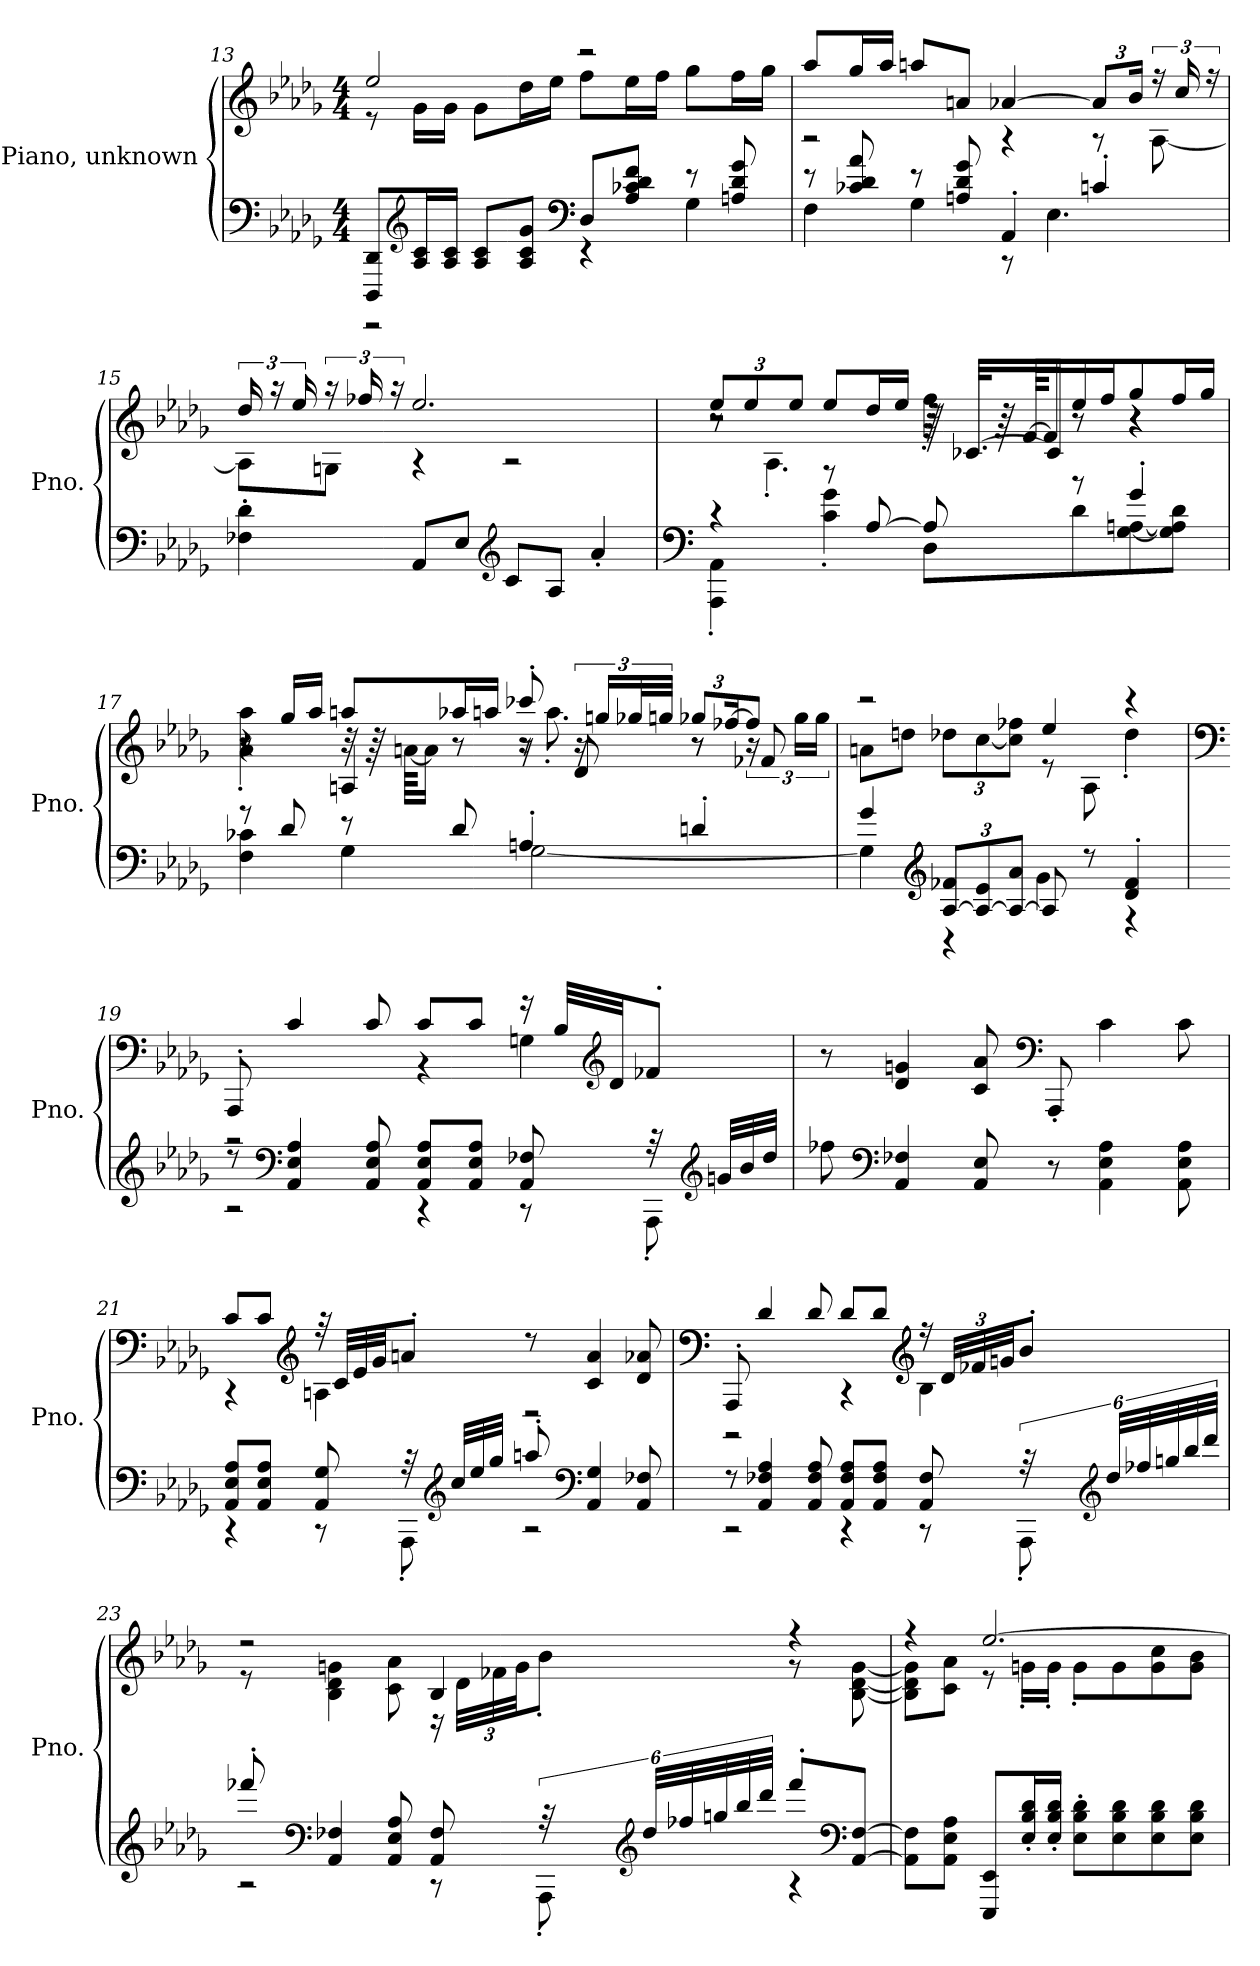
**kern	**kern
*part1	*part1
*staff2	*staff1
*I"Piano, unknown	*
*I'Pno.	*
*clefF4	*clefG2
*k[b-e-a-d-g-]	*k[b-e-a-d-g-]
*M4/4	*M4/4
=13	=13
*^	*^
8DDD-/ 8DD-/L	2r	2ee-/	8r
*clefG2	*	*	*
16A-/ 16c/L	.	.	16g-\LL
16A-/ 16c/JJ	.	.	16g-\JJ
8A-/ 8c/L	.	.	8g-\L
8A-/ 8c/ 8g-/J	.	.	16dd-\L
.	.	.	16ee-\JJ
*clefF4	*	*	*
8D-/L	4r	2r	8ff\L
8A-/ 8c-X/ 8d-/ 8f/J	.	.	16ee-\L
.	.	.	16ff\JJ
8r	4G-\	.	8gg-\L
8An/ 8d-/ 8g-/	.	.	16ff\L
.	.	.	16gg-\JJ
!!LO:PB:g=z	!!
=14	=14	=14	=14
8r	4F\	8aa-/L	2r
8c-X/ 8d-/ 8a-/	.	16gg-/L	.
.	.	16aa-/JJ	.
8r	4G-\	8aan/L	.
8An/ 8d-/ 8g-/	.	8an/J	.
4AA-'/	8r	[4a-X/	4r
.	4.E-\	.	.
*	*	*Xbrackettup	*
4cn'/	.	12a-/L]	8r
.	.	24b-/Jk	.
*	*	*brackettup	*
.	.	24r	[8A-\
.	.	24cc/	.
.	.	24r	.
*v	*v	*	*
=15	=15	=15
4F-X\' 4d-\'	24dd-/	8A-\L]
.	24r	.
.	24ee-/	.
.	24r	8Gn\J
.	24ff-X/	.
.	24r	.
8AA-/L	2.ee-/	4r
8E-/J	.	.
*clefG2	*	*
8c/L	.	2r
8A-/J	.	.
4a-'/	.	.
*	*v	*v
!!LO:LB:g=z
=16	=16
*clefF4	*
*^	*
*	*	*Xbrackettup
*	*	*^
*	*	*	*^
4r	4AAA-\' 4AA-\'	12ee-/L	8r	2r
.	.	12ee-/	.	.
.	.	.	4.A-'\	.
.	.	12ee-/J	.	.
8r	4c\' 4g-\'	8ee-/L	.	.
[8A-/	.	16dd-/L	.	.
.	.	16ee-/JJ	.	.
8A-/]	8D-\L	32r	4ff'\	64r
.	.	.	.	[32.c-X/KLL
.	.	64r	.	.
.	.	[64f/KKLL	.	.
.	.	16f/]	.	16c-/JJ]
8r	8d-\	16ee-/	.	8r
.	.	16ff/J	.	.
4g-'/	[8G-\ [8An\	8gg-/	4r	4r
.	8G-\] 8A\] 8d-\J	16ff/L	.	.
.	.	16gg-/JJ	.	.
!!LO:LB:g=z	!!	!!
=17	=17	=17	=17	=17
8r	4F\ 4c-X\	8r	4a-\' 4aa-\'	4r
8d-/	.	16gg-/LL	.	.
.	.	16aa-/JJ	.	.
8r	4G-\	8aan/L	32r	4An/
.	.	.	64r	.
.	.	.	[64an\KKLL	.
.	.	.	16a\JJ]	.
8d-/	.	16aa-X/L	8r	.
.	.	16aan/JJ	.	.
4An'/	[2G-\	8ccc-X'/	16r	8r
.	.	.	8.aa'\	.
*	*	*brackettup	*	*
.	.	24r	.	8d-/
.	.	24ggn/LL	.	.
.	.	48gg-X/L	.	.
.	.	48ggn/JJJ	.	.
*	*	*Xbrackettup	*	*
4dn'/	.	12gg-X/L	8r	8r
.	.	[24ff-X/K	.	.
*	*	*	*brackettup	*
.	.	8ff-/J]	24r	8f-X/
.	.	.	24gg-\LL	.
.	.	.	24gg-\JJ	.
*	*	*	*v	*v
!!LO:LB:g=z
=18	=18	=18	=18
4g-/	4G-\]	2r	8an\L
.	.	.	8ddn\J
*clefG2	*	*	*
*Xbrackettup	*	*	*Xbrackettup
[12A-/ 12f-X/L	4r	.	12dd-X\L
12A-/_ 12e-/	.	.	[12cc\
12A-/_ 12a-/J	.	.	12cc\] 12ff-X\J
8A-/]	4g-\	4ee-/	8r
8r	.	.	8A-\
4d-/' 4f-/'	4r	4r	4dd-'\
=19	=19	=19	=19
*	*	*clefF4	*
8r	2r	8AAA-'/	2r
*clefF4	*	*	*
4AA-/ 4E-/ 4A-/	.	4c/	.
8AA-/ 8E-/ 8A-/	.	8c/	.
8AA-/ 8E-/ 8A-/L	4r	8c/L	4r
8AA-/ 8E-/ 8A-/J	.	8c/J	.
8AA-/ 8F-X/	8r	16r	4Gn\
.	.	32B-/LLL	.
*	*	*clefG2	*
.	.	32d-/JJ	.
32r	8AAA-'\	8f-X'/J	.
*clefG2	*	*	*
32gn/LLL	.	.	.
32b-/	.	.	.
32dd-/JJJ	.	.	.
*v	*v	*	*
*	*v	*v
!!LO:LB:g=z
=20	=20
8ff-X\	8r
*clefF4	*
4AA-/ 4F-X/	4d-/ 4gn/
8AA-/ 8E-/	8c/ 8a-/
*	*clefF4
8r	8AAA-'/
4AA-\ 4E-\ 4A-\	4c\
8AA-\ 8E-\ 8A-\	8c\
=21	=21
*^	*^
8AA-/ 8E-/ 8A-/L	4r	8c/L	4r
8AA-/ 8E-/ 8A-/J	.	8c/J	.
*	*	*clefG2	*
8AA-/ 8G-/	8r	32r	4An\
.	.	32c/LLL	.
.	.	32e-/	.
.	.	32g-/JJ	.
32r	8AAA-'\	8an'/J	.
*clefG2	*	*	*
32cc/LLL	.	.	.
32ee-/	.	.	.
32gg-/JJJ	.	.	.
8aan'/	2r	8r	2r
*clefF4	*	*	*
4AA-/ 4G-/	.	4c/ 4a/	.
8AA-/ 8F-X/	.	8d-/ 8a-X/	.
!!LO:LB:g=z	!!
=22	=22	=22	=22
*	*	*clefF4	*
8r	2r	8AAA-'/	2r
4AA-/ 4F-X/ 4A-/	.	4d-/	.
8AA-/ 8F-/ 8A-/	.	8d-/	.
8AA-/ 8F-/ 8A-/L	4r	8d-/L	4r
8AA-/ 8F-/ 8A-/J	.	8d-/J	.
*	*	*clefG2	*
8AA-/ 8F-/	8r	16r	4B-\
.	.	48d-/LLL	.
.	.	48f-X/	.
.	.	48gn/JJ	.
*brackettup	*	*	*
48r	8AAA-'\	8b-'/J	.
*clefG2	*	*	*
48dd-/LLL	.	.	.
48ff-X/	.	.	.
*Xbrackettup	*	*	*
48ggn/	.	.	.
48bb-/	.	.	.
48ddd-/JJJ	.	.	.
!!LO:PB:g=z	!!
=23	=23	=23	=23
8fff-X'/	2r	2r	8r
*clefF4	*	*	*
4AA-/ 4F-X/	.	.	4B-\ 4d-\ 4gn\
8AA-/ 8E-/ 8A-/	.	.	8c\ 8a-\
8AA-/ 8F-/	8r	4B-/	16r
.	.	.	48d-\LLL
.	.	.	48f-X\
.	.	.	48g\JJ
*brackettup	*	*	*
48r	8AAA-'\	.	8b-'\J
*clefG2	*	*	*
48dd-/LLL	.	.	.
48ff-X/	.	.	.
*Xbrackettup	*	*	*
48ggn/	.	.	.
48bb-/	.	.	.
48ddd-/JJJ	.	.	.
8fff-'/L	4r	4r	8r
*clefF4	*	*	*
[8AA-/ [8F-/J	.	.	[8B-\ [8d-\ [8g\
*v	*v	*	*
=24	=24	=24
8AA-\] 8F-\]L	4r	8B-\] 8d-\] 8g\]L
8AA-\ 8E-\ 8A-\J	.	8c\ 8a-\J
8EEE-/ 8EE-/L	[2.ee-/	8r
16E-/' 16B-/' 16d-/'L	.	16gn'\LL
16E-/' 16B-/' 16d-/'JJ	.	16g'\JJ
8E-\' 8B-\' 8d-\'L	.	8g'\L
8E-\ 8B-\ 8d-\	.	8g\
8E-\ 8B-\ 8d-\	.	8g\ 8cc\
8E-\ 8B-\ 8d-\J	.	8g\ 8b-\J
*	*v	*v
=	=
*-	*-
